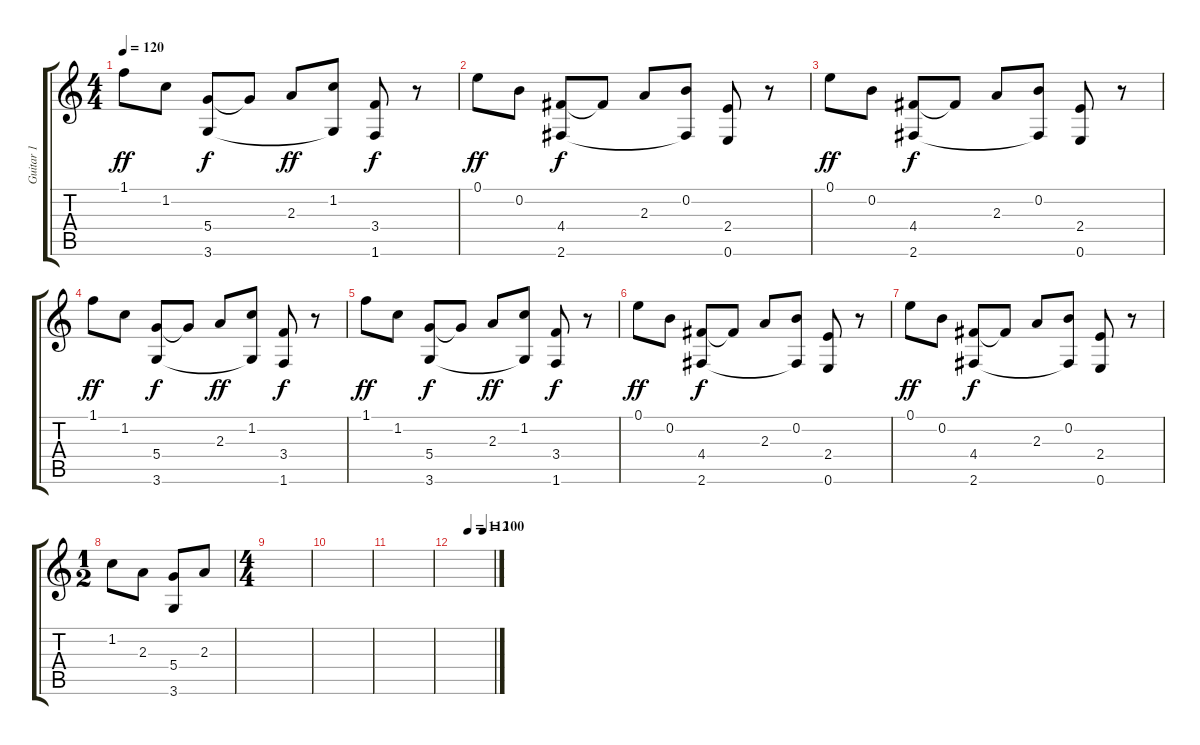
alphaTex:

\track ("Guitar 1" "Guitar 1") {instrument acousticguitarnylon}
\staff {score tabs}
\tuning (E4 B3 G3 D3 A2 E2) {hide}
\ts (4 4)
\tempo 120
\clef g2
\ks c
1.1.8{dy ff} 1.2.8 (5.4 3.6).8{dy f} 5.4{t}.8 2.3.8{dy ff} (1.2 3.6{t}).8 (3.4 1.6).8{dy f} r.8 |
0.1.8{dy ff} 0.2.8 (4.4 2.6).8{dy f} 4.4{t}.8 2.3.8 (0.2 2.6{t}).8 (2.4 0.6).8 r.8 |
0.1.8{dy ff} 0.2.8 (4.4 2.6).8{dy f} 4.4{t}.8 2.3.8 (0.2 2.6{t}).8 (2.4 0.6).8 r.8 |
1.1.8{dy ff} 1.2.8 (5.4 3.6).8{dy f} 5.4{t}.8 2.3.8{dy ff} (1.2 3.6{t}).8 (3.4 1.6).8{dy f} r.8 |
1.1.8{dy ff} 1.2.8 (5.4 3.6).8{dy f} 5.4{t}.8 2.3.8{dy ff} (1.2 3.6{t}).8 (3.4 1.6).8{dy f} r.8 |
0.1.8{dy ff} 0.2.8 (4.4 2.6).8{dy f} 4.4{t}.8 2.3.8 (0.2 2.6{t}).8 (2.4 0.6).8 r.8 |
0.1.8{dy ff} 0.2.8 (4.4 2.6).8{dy f} 4.4{t}.8 2.3.8 (0.2 2.6{t}).8 (2.4 0.6).8 r.8 |
\ts (1 2)
1.2.8 2.3.8 (5.4 3.6).8 2.3.8 |
\ts (4 4)
|
|
|
\tempo (112 0.375)
\tempo (100 0.75)
